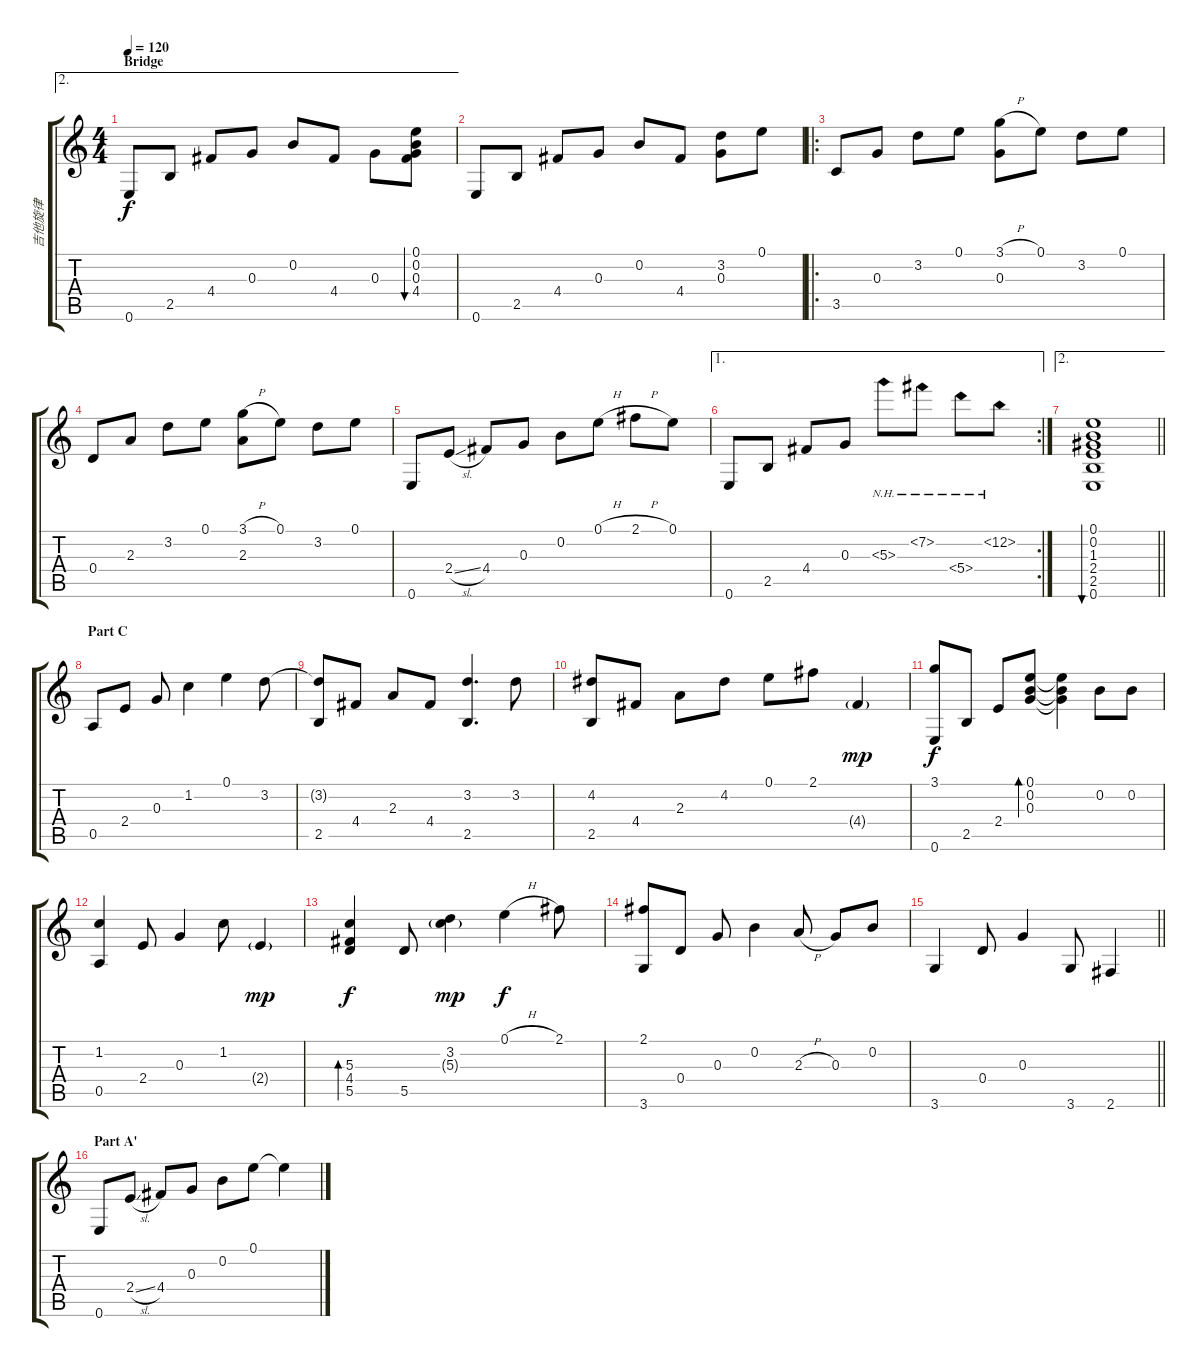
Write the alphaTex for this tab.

\track ("吉他旋律" "吉他旋律") {instrument acousticguitarsteel}
\staff {score tabs}
\tuning (E4 B3 G3 D3 A2 E2) {hide}
\ae 2
\ts (4 4)
\section ("" "Bridge")
\tempo 120
\clef g2
\ks c
0.6.8{dy f} 2.5.8 4.4.8 0.3.8 0.2.8 4.4.8 0.3.8 (0.1 0.2 0.3 4.4).8{bu 120} |
0.6.8 2.5.8 4.4.8 0.3.8 0.2.8 4.4.8 (3.2 0.3).8 0.1.8 |
\ro
3.5.8 0.3.8 3.2.8 0.1.8 (3.1{h} 0.3).8 0.1.8 3.2.8 0.1.8 |
0.4.8 2.3.8 3.2.8 0.1.8 (3.1{h} 2.3).8 0.1.8 3.2.8 0.1.8 |
0.6.8 2.4{sl}.8 4.4.8 0.3.8 0.2.8 0.1{h}.8 2.1{h}.8 0.1.8 |
\ae 1
\rc 2
0.6.8 2.5.8 4.4.8 0.3.8 5.3{nh}.8 7.2{nh}.8 5.4{nh}.8 12.2{nh}.8 |
\ae 2
\barLineRight lightlight
(0.1 0.2 1.3 2.4 2.5 0.6).1{bu 240} |
\section ("" "Part C")
0.5.8 2.4.8 0.3.8 1.2.4 0.1.4 3.2.8 |
(3.2{t} 2.5).8 4.4.8 2.3.8 4.4.8 (3.2 2.5).4{d} 3.2.8 |
(4.2 2.5).8 4.4.8 2.3.8 4.2.8 0.1.8 2.1.8 4.4{g}.4{dy mp} |
(3.1 0.6).8{dy f} 2.5.8 2.4.8 (0.1 0.2 0.3).8{bd 240} (0.1{t} 0.2{t} 0.3{t}).4 0.2.8 0.2.8 |
(1.2 0.5).4 2.4.8 0.3.4 1.2.8 2.4{g}.4{dy mp} |
(5.3 4.4 5.5).4{bd 240 dy f} 5.5.8 (3.2 5.3{g}).4{dy mp} 0.1{h}.4{dy f} 2.1.8 |
(2.1 3.6).8 0.4.8 0.3.8 0.2.4 2.3{h}.8 0.3.8 0.2.8 |
\barLineRight lightlight
3.6.4 0.4.8 0.3.4 3.6.8 2.6.4 |
\section ("" "Part A'")
0.6.8 2.4{sl}.8 4.4.8 0.3.8 0.2.8 0.1.8 0.1{t}.4
